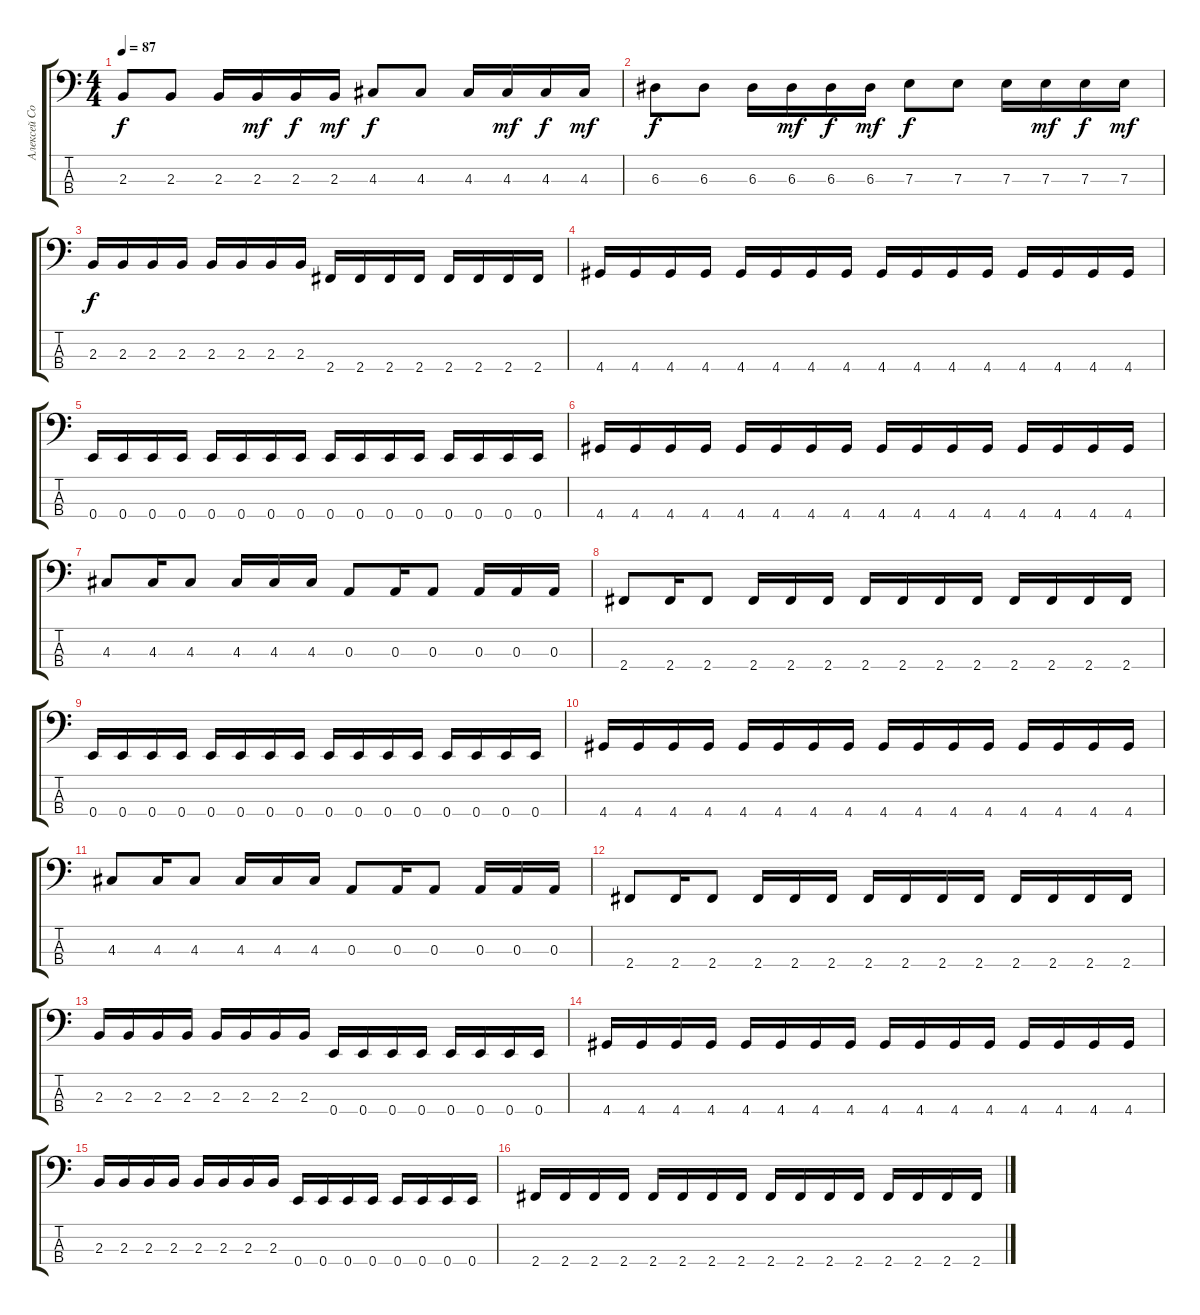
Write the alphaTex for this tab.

\track ("Алексей Соловьев" "Алексей Со") {instrument electricbasspick}
\staff {score tabs}
\tuning (G2 D2 A1 E1) {hide}
\ts (4 4)
\tempo 87
\clef f4
\ks c
2.3.8{dy f} 2.3.8 2.3.16 2.3.16{dy mf} 2.3.16{dy f} 2.3.16{dy mf} 4.3.8{dy f} 4.3.8 4.3.16 4.3.16{dy mf} 4.3.16{dy f} 4.3.16{dy mf} |
6.3.8{dy f} 6.3.8 6.3.16 6.3.16{dy mf} 6.3.16{dy f} 6.3.16{dy mf} 7.3.8{dy f} 7.3.8 7.3.16 7.3.16{dy mf} 7.3.16{dy f} 7.3.16{dy mf} |
2.3.16{dy f} 2.3.16 2.3.16 2.3.16 2.3.16 2.3.16 2.3.16 2.3.16 2.4.16 2.4.16 2.4.16 2.4.16 2.4.16 2.4.16 2.4.16 2.4.16 |
4.4.16 4.4.16 4.4.16 4.4.16 4.4.16 4.4.16 4.4.16 4.4.16 4.4.16 4.4.16 4.4.16 4.4.16 4.4.16 4.4.16 4.4.16 4.4.16 |
0.4.16 0.4.16 0.4.16 0.4.16 0.4.16 0.4.16 0.4.16 0.4.16 0.4.16 0.4.16 0.4.16 0.4.16 0.4.16 0.4.16 0.4.16 0.4.16 |
4.4.16 4.4.16 4.4.16 4.4.16 4.4.16 4.4.16 4.4.16 4.4.16 4.4.16 4.4.16 4.4.16 4.4.16 4.4.16 4.4.16 4.4.16 4.4.16 |
4.3.8 4.3.16 4.3.8 4.3.16 4.3.16 4.3.16 0.3.8 0.3.16 0.3.8 0.3.16 0.3.16 0.3.16 |
2.4.8 2.4.16 2.4.8 2.4.16 2.4.16 2.4.16 2.4.16 2.4.16 2.4.16 2.4.16 2.4.16 2.4.16 2.4.16 2.4.16 |
0.4.16 0.4.16 0.4.16 0.4.16 0.4.16 0.4.16 0.4.16 0.4.16 0.4.16 0.4.16 0.4.16 0.4.16 0.4.16 0.4.16 0.4.16 0.4.16 |
4.4.16 4.4.16 4.4.16 4.4.16 4.4.16 4.4.16 4.4.16 4.4.16 4.4.16 4.4.16 4.4.16 4.4.16 4.4.16 4.4.16 4.4.16 4.4.16 |
4.3.8 4.3.16 4.3.8 4.3.16 4.3.16 4.3.16 0.3.8 0.3.16 0.3.8 0.3.16 0.3.16 0.3.16 |
2.4.8 2.4.16 2.4.8 2.4.16 2.4.16 2.4.16 2.4.16 2.4.16 2.4.16 2.4.16 2.4.16 2.4.16 2.4.16 2.4.16 |
2.3.16 2.3.16 2.3.16 2.3.16 2.3.16 2.3.16 2.3.16 2.3.16 0.4.16 0.4.16 0.4.16 0.4.16 0.4.16 0.4.16 0.4.16 0.4.16 |
4.4.16 4.4.16 4.4.16 4.4.16 4.4.16 4.4.16 4.4.16 4.4.16 4.4.16 4.4.16 4.4.16 4.4.16 4.4.16 4.4.16 4.4.16 4.4.16 |
2.3.16 2.3.16 2.3.16 2.3.16 2.3.16 2.3.16 2.3.16 2.3.16 0.4.16 0.4.16 0.4.16 0.4.16 0.4.16 0.4.16 0.4.16 0.4.16 |
2.4.16 2.4.16 2.4.16 2.4.16 2.4.16 2.4.16 2.4.16 2.4.16 2.4.16 2.4.16 2.4.16 2.4.16 2.4.16 2.4.16 2.4.16 2.4.16
